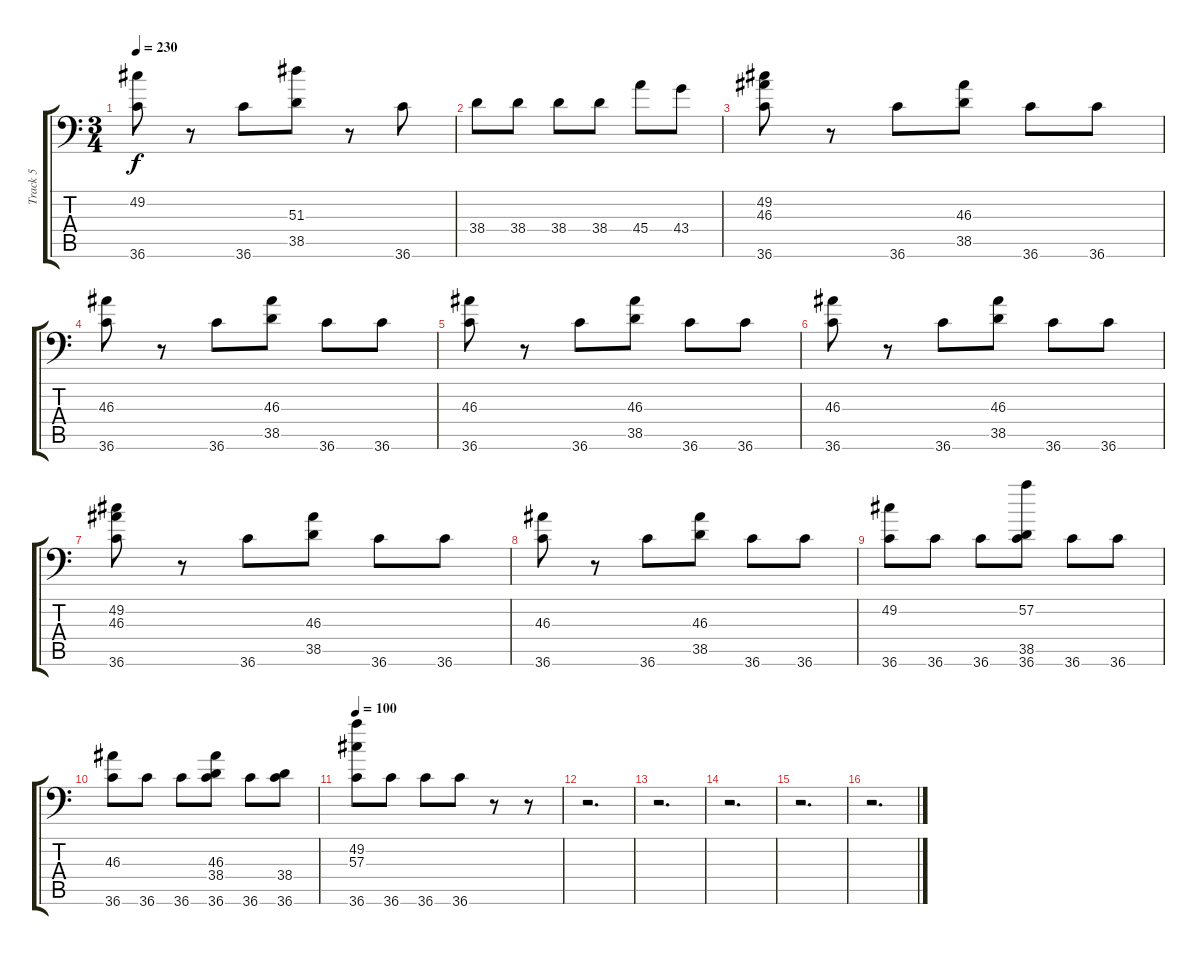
\track ("Track 5" "Track 5") {instrument acousticgrandpiano}
\staff {score tabs}
\tuning (C-1 C-1 C-1 C-1 C-1 C-1) {hide}
\ts (3 4)
\tempo 230
\clef f4
\ks c
(49.2 36.6).8{dy f} r.8 36.6.8 (51.3 38.5).8 r.8 36.6.8 |
38.4.8 38.4.8 38.4.8 38.4.8 45.4.8 43.4.8 |
(49.2 46.3 36.6).8 r.8 36.6.8 (46.3 38.5).8 36.6.8 36.6.8 |
(46.3 36.6).8 r.8 36.6.8 (46.3 38.5).8 36.6.8 36.6.8 |
(46.3 36.6).8 r.8 36.6.8 (46.3 38.5).8 36.6.8 36.6.8 |
(46.3 36.6).8 r.8 36.6.8 (46.3 38.5).8 36.6.8 36.6.8 |
(49.2 46.3 36.6).8 r.8 36.6.8 (46.3 38.5).8 36.6.8 36.6.8 |
(46.3 36.6).8 r.8 36.6.8 (46.3 38.5).8 36.6.8 36.6.8 |
(49.2 36.6).8 36.6.8 36.6.8 (57.2 38.5 36.6).8 36.6.8 36.6.8 |
(46.3 36.6).8 36.6.8 36.6.8 (46.3 38.4 36.6).8 36.6.8 (38.4 36.6).8 |
\tempo 100
(49.2 57.3 36.6).8 36.6.8 36.6.8 36.6.8 r.8 r.8 |
r.2{d} |
r.2{d} |
r.2{d} |
r.2{d} |
r.2{d}
